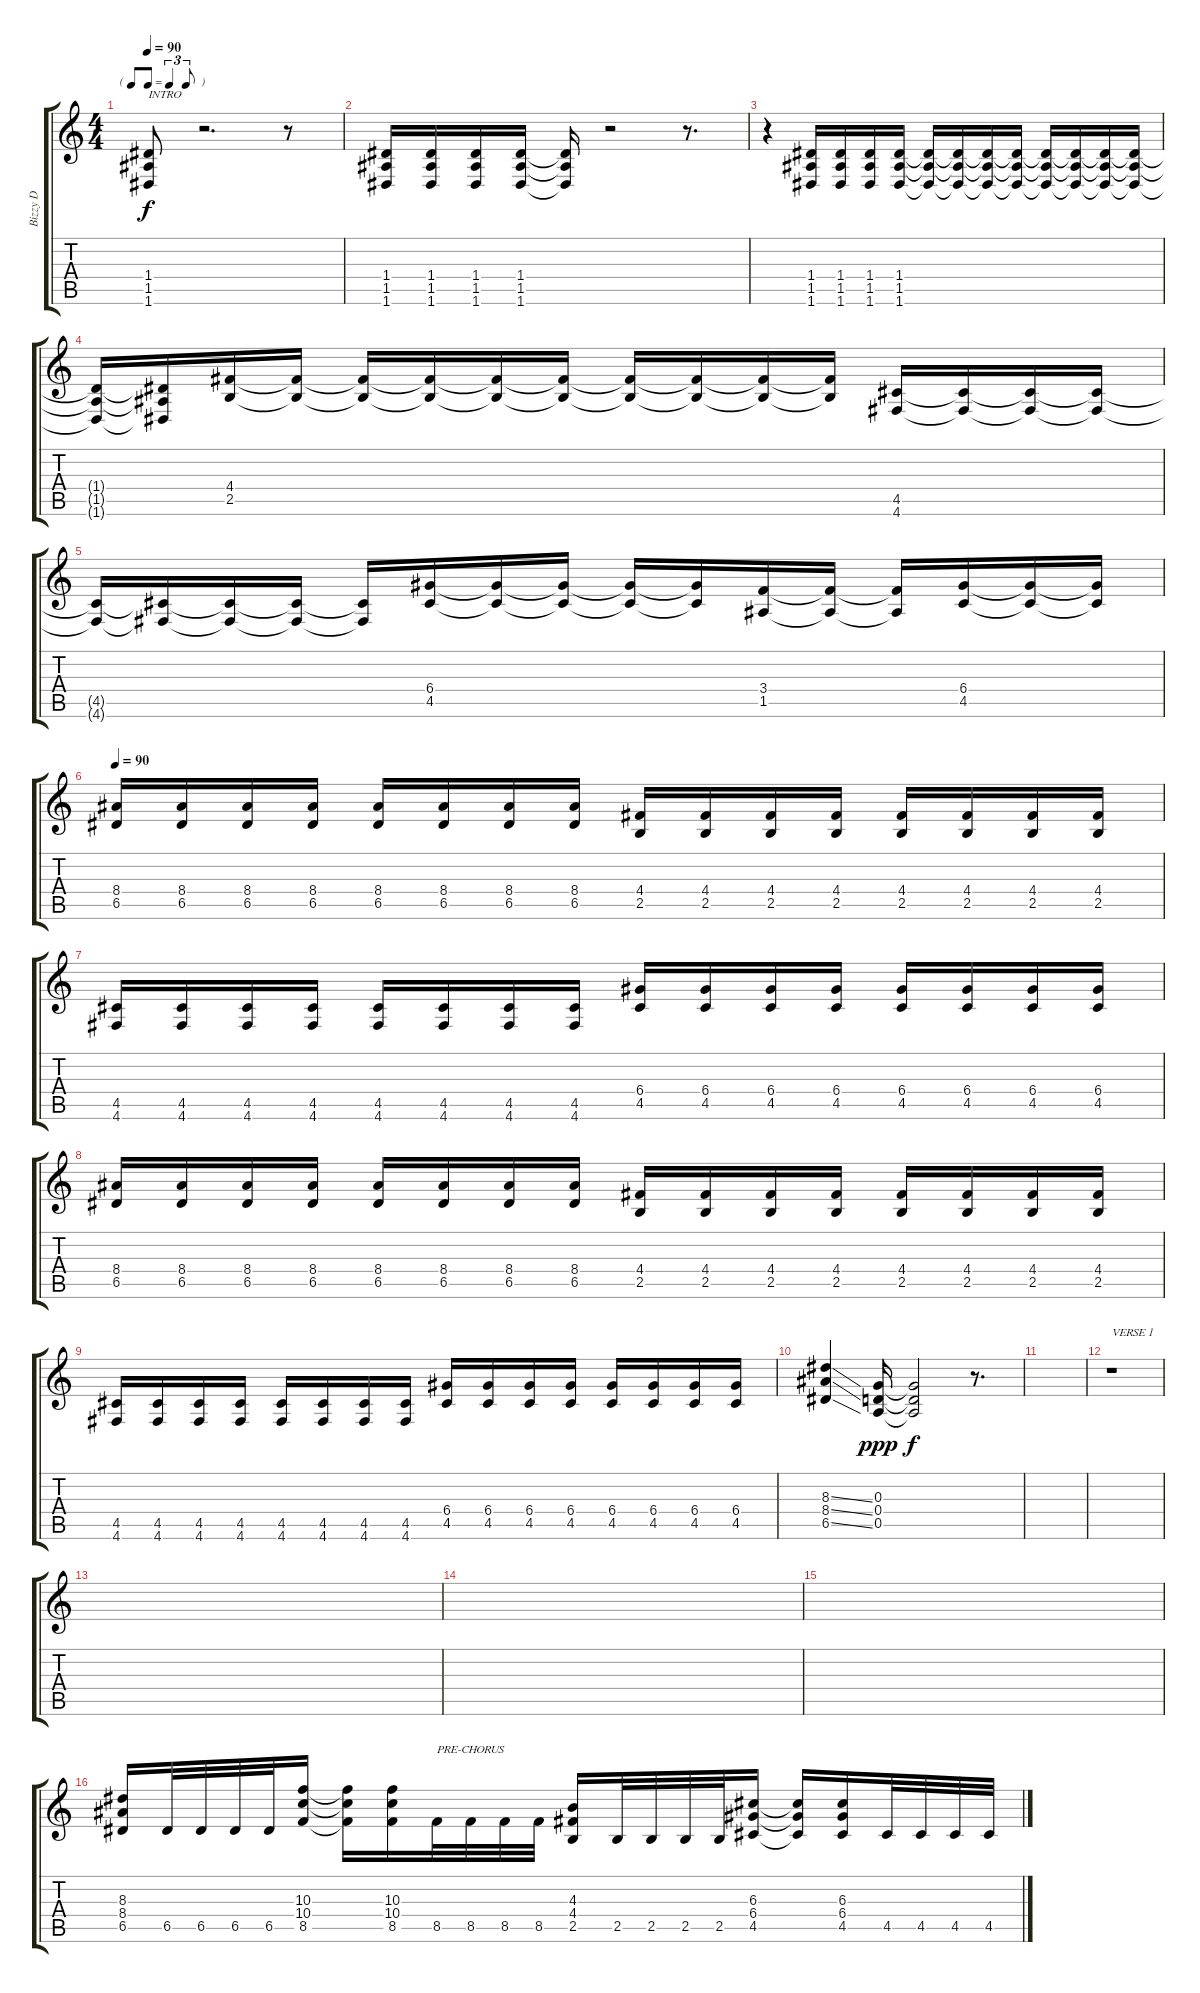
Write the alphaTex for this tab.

\track ("Bizzy D" "Bizzy D") {instrument distortionguitar}
\staff {score tabs}
\tuning (E4 B3 G3 D3 A2 D2) {hide}
\ts (4 4)
\tf triplet8th
\tempo 90
\tempo 120
\tempo 90
\clef g2
\ks c
(1.4 1.5 1.6).8{txt "INTRO" dy f instrument distortionguitar} r.2{d} r.8 |
(1.4 1.5 1.6).16 (1.4 1.5 1.6).16 (1.4 1.5 1.6).16 (1.4 1.5 1.6).16 (1.4{t} 1.5{t} 1.6{t}).16 r.2 r.8{d} |
r.4 (1.4 1.5 1.6).16 (1.4 1.5 1.6).16 (1.4 1.5 1.6).16 (1.4 1.5 1.6).16 (1.4{t} 1.5{t} 1.6{t}).16 (1.4{t} 1.5{t} 1.6{t}).16 (1.4{t} 1.5{t} 1.6{t}).16 (1.4{t} 1.5{t} 1.6{t}).16 (1.4{t} 1.5{t} 1.6{t}).16 (1.4{t} 1.5{t} 1.6{t}).16 (1.4{t} 1.5{t} 1.6{t}).16 (1.4{t} 1.5{t} 1.6{t}).16 |
(1.4{t} 1.5{t} 1.6{t}).16 (1.4{t} 1.5{t} 1.6{t}).16 (4.4 2.5).16 (4.4{t} 2.5{t}).16 (4.4{t} 2.5{t}).16 (4.4{t} 2.5{t}).16 (4.4{t} 2.5{t}).16 (4.4{t} 2.5{t}).16 (4.4{t} 2.5{t}).16 (4.4{t} 2.5{t}).16 (4.4{t} 2.5{t}).16 (4.4{t} 2.5{t}).16 (4.5 4.6).16 (4.5{t} 4.6{t}).16 (4.5{t} 4.6{t}).16 (4.5{t} 4.6{t}).16 |
(4.5{t} 4.6{t}).16 (4.5{t} 4.6{t}).16 (4.5{t} 4.6{t}).16 (4.5{t} 4.6{t}).16 (4.5{t} 4.6{t}).16 (6.4 4.5).16 (6.4{t} 4.5{t}).16 (6.4{t} 4.5{t}).16 (6.4{t} 4.5{t}).16 (6.4{t} 4.5{t}).16 (3.4 1.5).16 (3.4{t} 1.5{t}).16 (3.4{t} 1.5{t}).16 (6.4 4.5).16 (6.4{t} 4.5{t}).16 (6.4{t} 4.5{t}).16 |
\tempo 90
(8.4 6.5).16 (8.4 6.5).16 (8.4 6.5).16 (8.4 6.5).16 (8.4 6.5).16 (8.4 6.5).16 (8.4 6.5).16 (8.4 6.5).16 (4.4 2.5).16 (4.4 2.5).16 (4.4 2.5).16 (4.4 2.5).16 (4.4 2.5).16 (4.4 2.5).16 (4.4 2.5).16 (4.4 2.5).16 |
(4.5 4.6).16 (4.5 4.6).16 (4.5 4.6).16 (4.5 4.6).16 (4.5 4.6).16 (4.5 4.6).16 (4.5 4.6).16 (4.5 4.6).16 (6.4 4.5).16 (6.4 4.5).16 (6.4 4.5).16 (6.4 4.5).16 (6.4 4.5).16 (6.4 4.5).16 (6.4 4.5).16 (6.4 4.5).16 |
(8.4 6.5).16 (8.4 6.5).16 (8.4 6.5).16 (8.4 6.5).16 (8.4 6.5).16 (8.4 6.5).16 (8.4 6.5).16 (8.4 6.5).16 (4.4 2.5).16 (4.4 2.5).16 (4.4 2.5).16 (4.4 2.5).16 (4.4 2.5).16 (4.4 2.5).16 (4.4 2.5).16 (4.4 2.5).16 |
(4.5 4.6).16 (4.5 4.6).16 (4.5 4.6).16 (4.5 4.6).16 (4.5 4.6).16 (4.5 4.6).16 (4.5 4.6).16 (4.5 4.6).16 (6.4 4.5).16 (6.4 4.5).16 (6.4 4.5).16 (6.4 4.5).16 (6.4 4.5).16 (6.4 4.5).16 (6.4 4.5).16 (6.4 4.5).16 |
(8.3{ss} 8.4{ss} 6.5{ss}).4 (0.3 0.4 0.5).16{dy ppp} (0.3{t} 0.4{t} 0.5{t}).2{dy f} r.8{d} |
|
r.1{txt "VERSE 1"} |
|
|
|
(8.3 8.4 6.5).16{instrument distortionguitar} 6.5.32{instrument electricguitarmuted} 6.5.32 6.5.32 6.5.32 (10.3 10.4 8.5).16{instrument distortionguitar} (10.3{t} 10.4{t} 8.5{t}).16 (10.3 10.4 8.5).16 8.5.32{txt "PRE-CHORUS" instrument electricguitarmuted} 8.5.32 8.5.32 8.5.32 (4.3 4.4 2.5).16{instrument distortionguitar} 2.5.32{instrument electricguitarmuted} 2.5.32 2.5.32 2.5.32 (6.3 6.4 4.5).16{instrument distortionguitar} (6.3{t} 6.4{t} 4.5{t}).16 (6.3 6.4 4.5).16 4.5.32{instrument electricguitarmuted} 4.5.32 4.5.32 4.5.32
